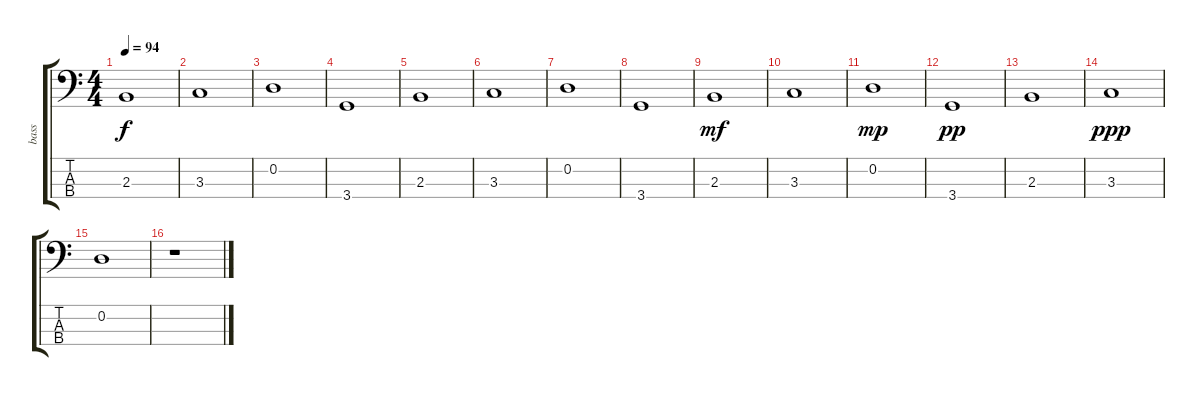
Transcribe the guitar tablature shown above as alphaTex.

\track ("bass" "bass") {instrument fretlessbass}
\staff {score tabs}
\tuning (G2 D2 A1 E1) {hide}
\ts (4 4)
\tempo 94
\clef f4
\ks c
2.3.1{dy f} |
3.3.1 |
0.2.1 |
3.4.1 |
2.3.1 |
3.3.1 |
0.2.1 |
3.4.1 |
2.3.1{dy mf} |
3.3.1 |
0.2.1{dy mp} |
3.4.1{dy pp} |
2.3.1 |
3.3.1{dy ppp} |
0.2.1 |
r.1
